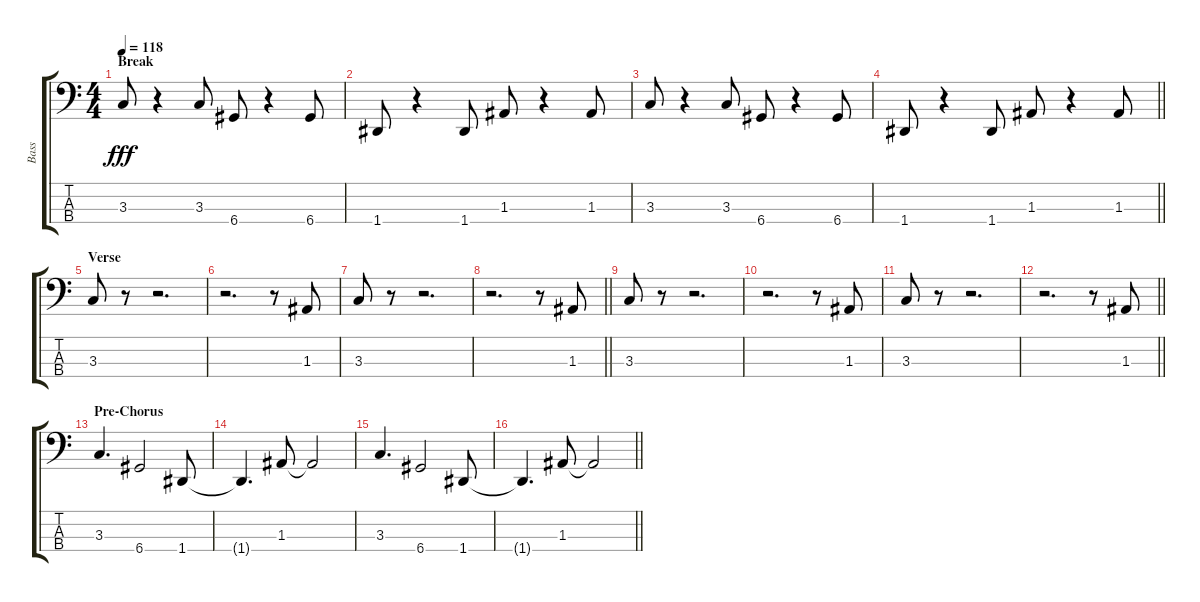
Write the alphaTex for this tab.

\track ("Bass" "Bass") {instrument electricbasspick}
\staff {score tabs}
\tuning (G2 D2 A1 D1) {hide}
\ts (4 4)
\section ("" "Break")
\tempo 118
\clef f4
\ks c
3.3.8{dy fff} r.4 3.3.8 6.4.8 r.4 6.4.8 |
1.4.8 r.4 1.4.8 1.3.8 r.4 1.3.8 |
3.3.8 r.4 3.3.8 6.4.8 r.4 6.4.8 |
\barLineRight lightlight
1.4.8 r.4 1.4.8 1.3.8 r.4 1.3.8 |
\section ("" "Verse")
3.3.8 r.8 r.2{d} |
r.2{d} r.8 1.3.8 |
3.3.8 r.8 r.2{d} |
\barLineRight lightlight
r.2{d} r.8 1.3.8 |
3.3.8 r.8 r.2{d} |
r.2{d} r.8 1.3.8 |
3.3.8 r.8 r.2{d} |
\barLineRight lightlight
r.2{d} r.8 1.3.8 |
\section ("" "Pre-Chorus")
3.3.4{d} 6.4.2 1.4.8 |
1.4{t}.4{d} 1.3.8 1.3{t}.2 |
3.3.4{d} 6.4.2 1.4.8 |
\barLineRight lightlight
1.4{t}.4{d} 1.3.8 1.3{t}.2
